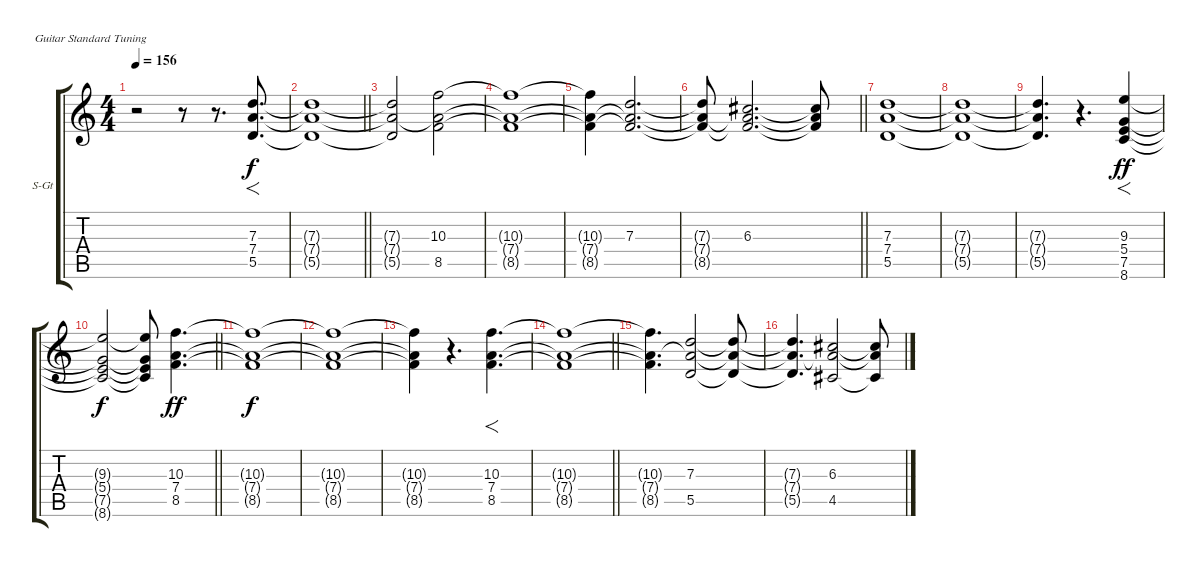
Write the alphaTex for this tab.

\bracketExtendMode groupsimilarinstruments
\firstSystemTrackNameOrientation horizontal
\otherSystemsTrackNameOrientation horizontal
\track ("Êëàâèøè" "S-Gt") {instrument choiraahs}
\staff {score tabs}
\tuning (E4 B3 G3 D3 A2 E2)
\displaytranspose 12
\ts (4 4)
\beaming (8 2 2 2 2)
\tempo 156
\clef g2
\ks c
r.2{dy f instrument choiraahs} r.8 r.8{d} (7.3 7.4 5.5).8{f d} |
\barLineRight lightlight
(7.3{t} 7.4{t} 5.5{t}).1 |
(7.3{t} 7.4{t} 5.5{t}).2 (10.3 7.4{t} 8.5).2 |
(10.3{t} 7.4{t} 8.5{t}).1 |
(10.3{t} 7.4{t} 8.5{t}).4 (7.3 7.4{t} 8.5{t}).2{d} |
\barLineRight lightlight
(7.3{t} 7.4{t} 8.5{t}).8 (6.3 7.4{t} 8.5{t}).2{d} (6.3{t} 7.4{t} 8.5{t}).8 |
(7.3 7.4 5.5).1 |
(7.3{t} 7.4{t} 5.5{t}).1 |
(7.3{t} 7.4{t} 5.5{t}).4{d} r.4{d} (9.3 5.4 7.5 8.6).4{f dy ff} |
\barLineRight lightlight
(9.3{t} 5.4{t} 7.5{t} 8.6{t}).2{dy f} (9.3{t} 5.4{t} 7.5{t} 8.6{t}).8 (10.3 7.4 8.5).4{d dy ff} |
(10.3{t} 7.4{t} 8.5{t}).1{dy f} |
(10.3{t} 7.4{t} 8.5{t}).1 |
(10.3{t} 7.4{t} 8.5{t}).4 r.4{d} (10.3 7.4 8.5).4{f d} |
\barLineRight lightlight
(10.3{t} 7.4{t} 8.5{t}).1 |
(10.3{t} 7.4{t} 8.5{t}).4{d} (7.3 7.4{t} 5.5).2 (7.3{t} 7.4{t} 5.5{t}).8 |
(7.3{t} 7.4{t} 5.5{t}).4{d} (6.3 7.4{t} 4.5).2 (6.3{t} 7.4{t} 4.5{t}).8
